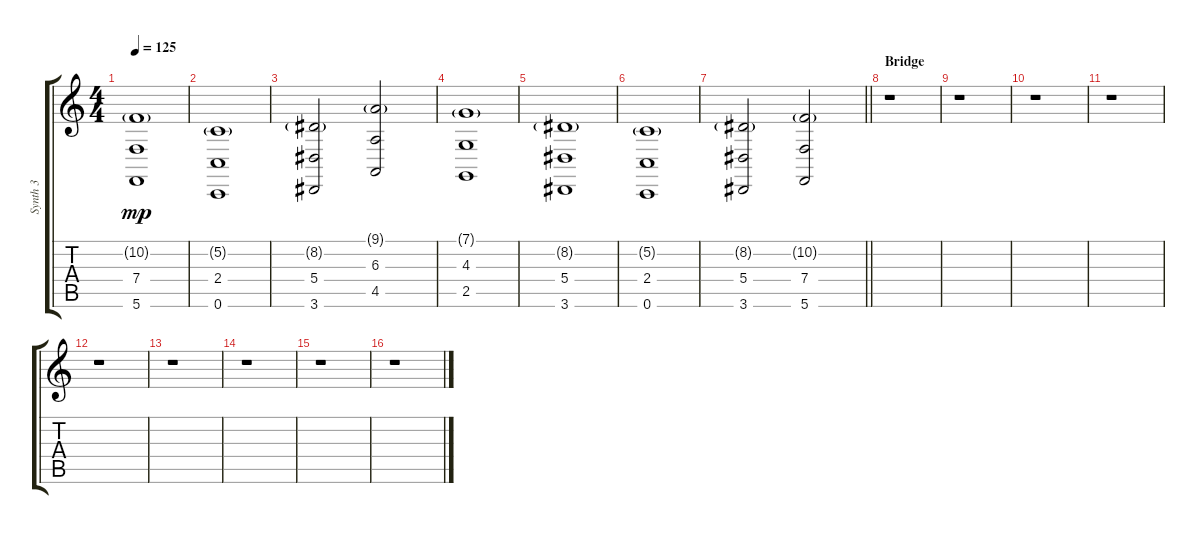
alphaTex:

\track ("Synth 3" "Synth 3") {solo instrument synthstrings1}
\staff {score tabs}
\tuning (C4 G3 Eb3 Bb2 F2 C2) {hide}
\ts (4 4)
\tempo 125
\clef g2
\ks c
(10.2{g} 7.4 5.6).1{dy mp} |
(5.2{g} 2.4 0.6).1 |
(8.2{g} 5.4 3.6).2 (9.1{g} 6.3 4.5).2 |
(7.1{g} 4.3 2.5).1 |
(8.2{g} 5.4 3.6).1 |
(5.2{g} 2.4 0.6).1 |
\barLineRight lightlight
(8.2{g} 5.4 3.6).2 (10.2{g} 7.4 5.6).2 |
\section ("" "Bridge")
r.1 |
r.1 |
r.1 |
r.1 |
r.1 |
r.1 |
r.1 |
r.1 |
r.1
